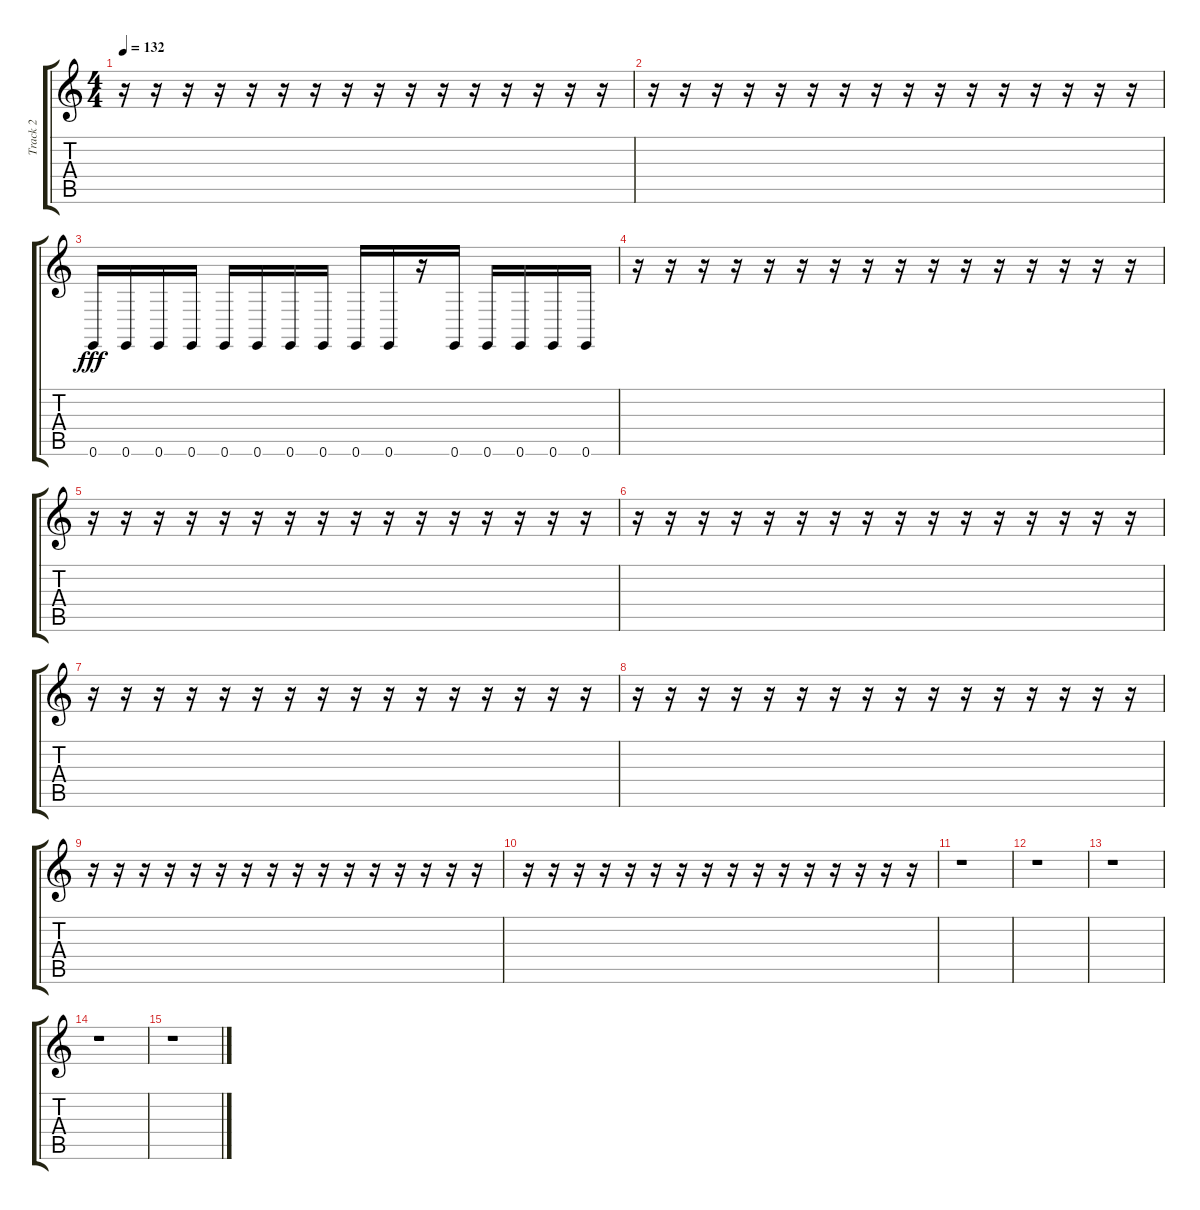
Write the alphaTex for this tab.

\track ("Track 2" "Track 2") {instrument brightacousticpiano}
\staff {score tabs}
\tuning (E4 B3 G3 D3 A2 E2) {hide}
\ts (4 4)
\tempo 132
\clef g2
\ks c
r.16{dy fff} r.16 r.16 r.16 r.16 r.16 r.16 r.16 r.16 r.16 r.16 r.16 r.16 r.16 r.16 r.16 |
r.16 r.16 r.16 r.16 r.16 r.16 r.16 r.16 r.16 r.16 r.16 r.16 r.16 r.16 r.16 r.16 |
0.6.16 0.6.16 0.6.16 0.6.16 0.6.16 0.6.16 0.6.16 0.6.16 0.6.16 0.6.16 r.16 0.6.16 0.6.16 0.6.16 0.6.16 0.6.16 |
r.16 r.16 r.16 r.16 r.16 r.16 r.16 r.16 r.16 r.16 r.16 r.16 r.16 r.16 r.16 r.16 |
r.16 r.16 r.16 r.16 r.16 r.16 r.16 r.16 r.16 r.16 r.16 r.16 r.16 r.16 r.16 r.16 |
r.16 r.16 r.16 r.16 r.16 r.16 r.16 r.16 r.16 r.16 r.16 r.16 r.16 r.16 r.16 r.16 |
r.16 r.16 r.16 r.16 r.16 r.16 r.16 r.16 r.16 r.16 r.16 r.16 r.16 r.16 r.16 r.16 |
r.16 r.16 r.16 r.16 r.16 r.16 r.16 r.16 r.16 r.16 r.16 r.16 r.16 r.16 r.16 r.16 |
r.16 r.16 r.16 r.16 r.16 r.16 r.16 r.16 r.16 r.16 r.16 r.16 r.16 r.16 r.16 r.16 |
r.16 r.16 r.16 r.16 r.16 r.16 r.16 r.16 r.16 r.16 r.16 r.16 r.16 r.16 r.16 r.16 |
r.1 |
r.1 |
r.1 |
r.1 |
r.1
